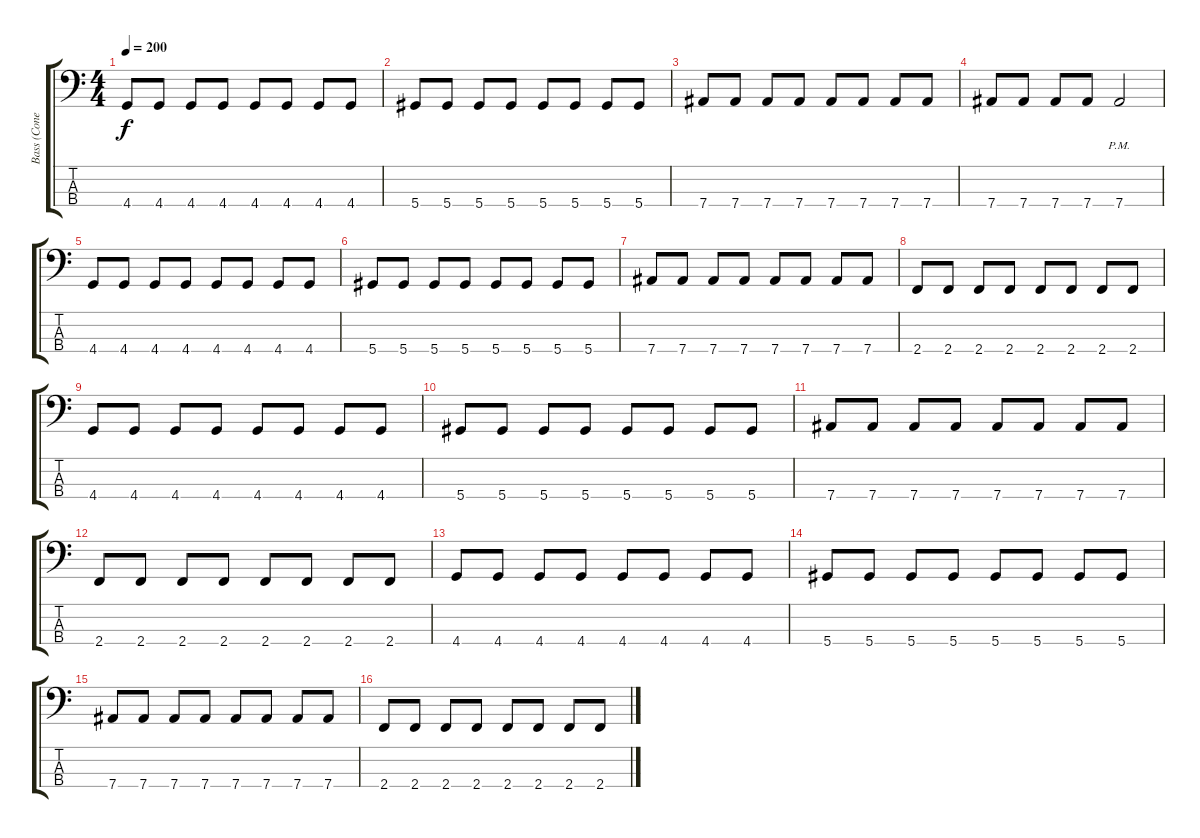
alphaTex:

\track ("Bass (Cone)" "Bass (Cone") {instrument electricbassfinger}
\staff {score tabs}
\tuning (Gb2 Db2 Ab1 Eb1) {hide}
\ts (4 4)
\tempo 200
\clef f4
\ks c
4.4.8{dy f} 4.4.8 4.4.8 4.4.8 4.4.8 4.4.8 4.4.8 4.4.8 |
5.4.8 5.4.8 5.4.8 5.4.8 5.4.8 5.4.8 5.4.8 5.4.8 |
7.4.8 7.4.8 7.4.8 7.4.8 7.4.8 7.4.8 7.4.8 7.4.8 |
7.4.8 7.4.8 7.4.8 7.4.8 7.4{pm}.2 |
4.4.8{volume 13} 4.4.8 4.4.8 4.4.8 4.4.8 4.4.8 4.4.8 4.4.8 |
5.4.8 5.4.8 5.4.8 5.4.8 5.4.8 5.4.8 5.4.8 5.4.8 |
7.4.8 7.4.8 7.4.8 7.4.8 7.4.8 7.4.8 7.4.8 7.4.8 |
2.4.8 2.4.8 2.4.8 2.4.8 2.4.8 2.4.8 2.4.8 2.4.8 |
4.4.8 4.4.8 4.4.8 4.4.8 4.4.8 4.4.8 4.4.8 4.4.8 |
5.4.8 5.4.8 5.4.8 5.4.8 5.4.8 5.4.8 5.4.8 5.4.8 |
7.4.8 7.4.8 7.4.8 7.4.8 7.4.8 7.4.8 7.4.8 7.4.8 |
2.4.8 2.4.8 2.4.8 2.4.8 2.4.8 2.4.8 2.4.8 2.4.8 |
4.4.8 4.4.8 4.4.8 4.4.8 4.4.8 4.4.8 4.4.8 4.4.8 |
5.4.8 5.4.8 5.4.8 5.4.8 5.4.8 5.4.8 5.4.8 5.4.8 |
7.4.8 7.4.8 7.4.8 7.4.8 7.4.8 7.4.8 7.4.8 7.4.8 |
2.4.8 2.4.8 2.4.8 2.4.8 2.4.8 2.4.8 2.4.8 2.4.8
